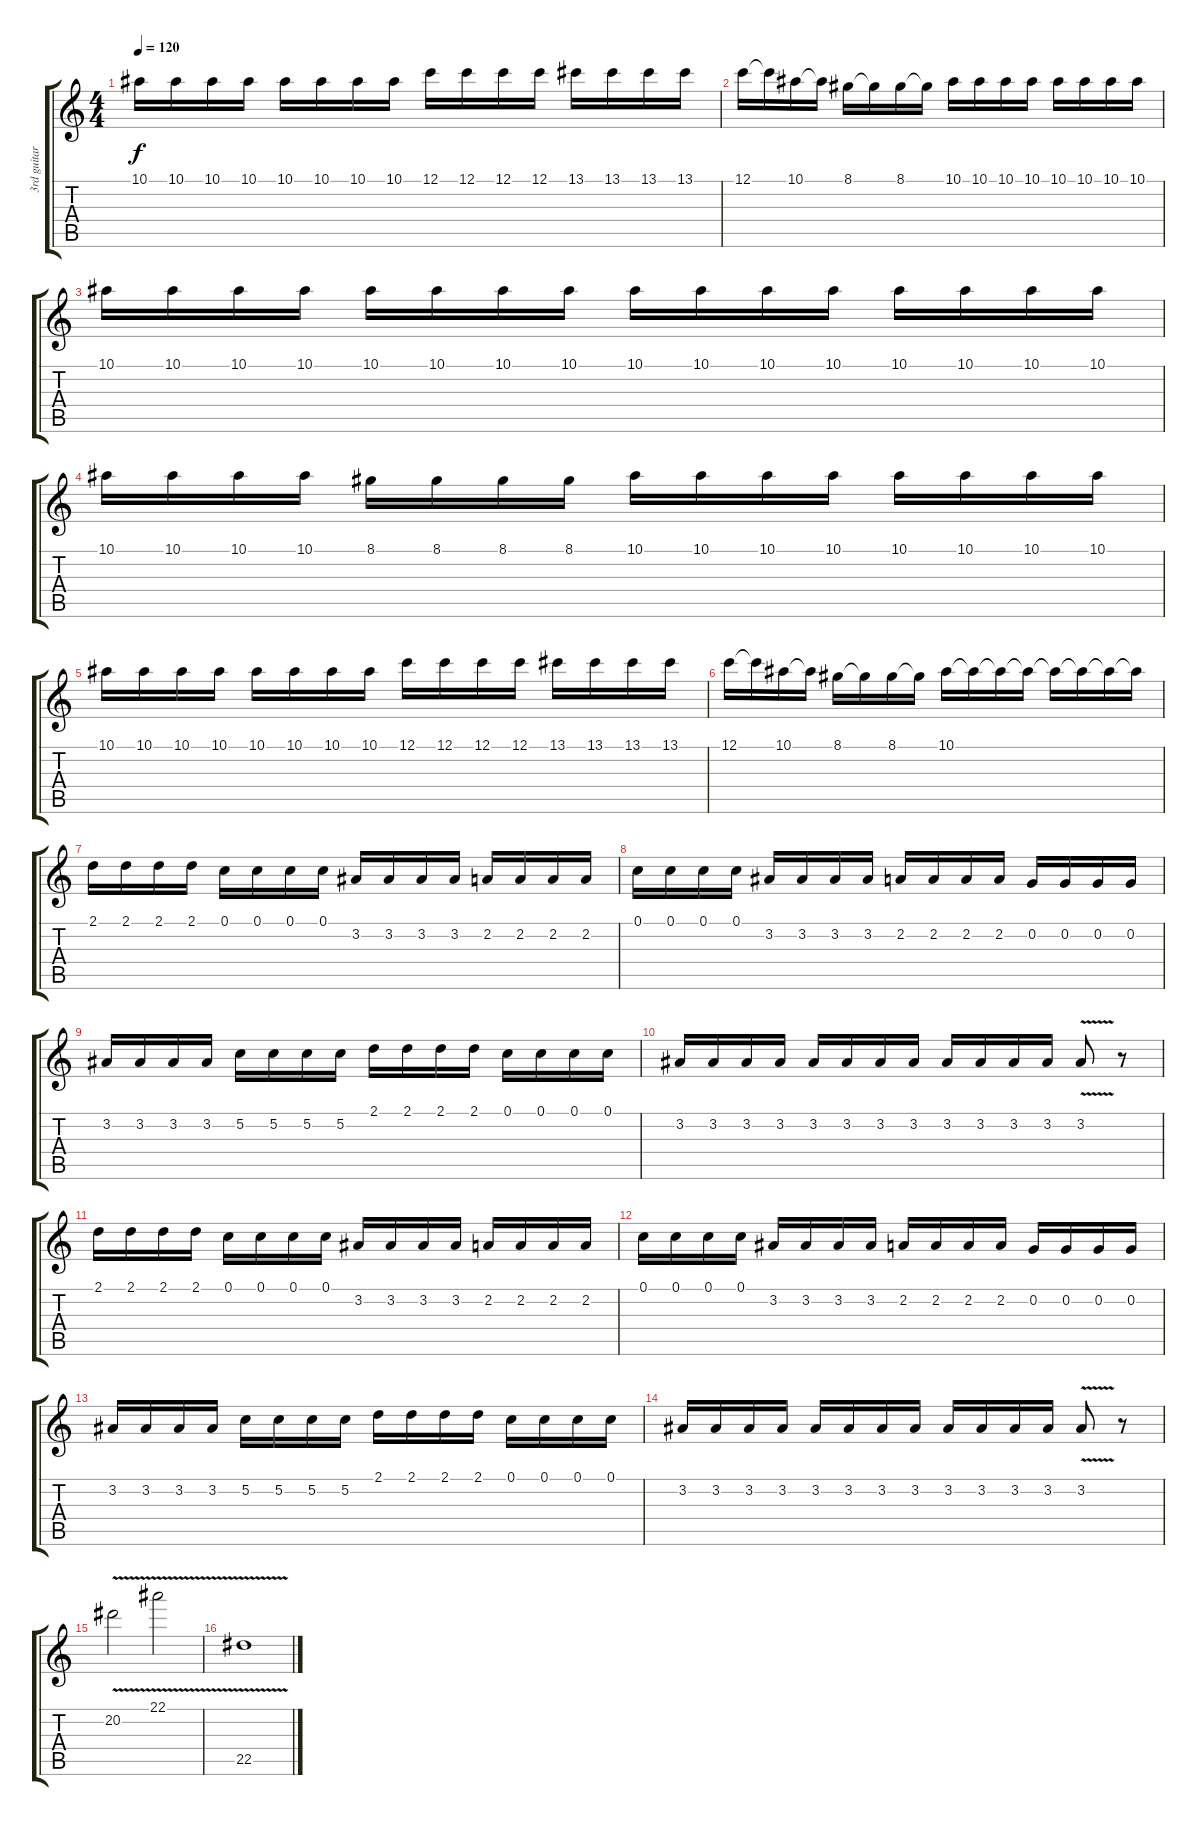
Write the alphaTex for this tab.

\track ("3rd guitar" "3rd guitar") {instrument distortionguitar}
\staff {score tabs}
\tuning (C4 G3 Eb3 Bb2 F2 C2) {hide}
\ts (4 4)
\tempo 120
\clef g2
\ks c
10.1.16{dy f} 10.1.16 10.1.16 10.1.16 10.1.16 10.1.16 10.1.16 10.1.16 12.1.16 12.1.16 12.1.16 12.1.16 13.1.16 13.1.16 13.1.16 13.1.16 |
12.1.16 12.1{t}.16 10.1.16 10.1{t}.16 8.1.16 8.1{t}.16 8.1.16 8.1{t}.16 10.1.16 10.1.16 10.1.16 10.1.16 10.1.16 10.1.16 10.1.16 10.1.16 |
10.1.16 10.1.16 10.1.16 10.1.16 10.1.16 10.1.16 10.1.16 10.1.16 10.1.16 10.1.16 10.1.16 10.1.16 10.1.16 10.1.16 10.1.16 10.1.16 |
10.1.16 10.1.16 10.1.16 10.1.16 8.1.16 8.1.16 8.1.16 8.1.16 10.1.16 10.1.16 10.1.16 10.1.16 10.1.16 10.1.16 10.1.16 10.1.16 |
10.1.16 10.1.16 10.1.16 10.1.16 10.1.16 10.1.16 10.1.16 10.1.16 12.1.16 12.1.16 12.1.16 12.1.16 13.1.16 13.1.16 13.1.16 13.1.16 |
12.1.16 12.1{t}.16 10.1.16 10.1{t}.16 8.1.16 8.1{t}.16 8.1.16 8.1{t}.16 10.1.16 10.1{t}.16 10.1{t}.16 10.1{t}.16 10.1{t}.16 10.1{t}.16 10.1{t}.16 10.1{t}.16 |
2.1.16 2.1.16 2.1.16 2.1.16 0.1.16 0.1.16 0.1.16 0.1.16 3.2.16 3.2.16 3.2.16 3.2.16 2.2.16 2.2.16 2.2.16 2.2.16 |
0.1.16 0.1.16 0.1.16 0.1.16 3.2.16 3.2.16 3.2.16 3.2.16 2.2.16 2.2.16 2.2.16 2.2.16 0.2.16 0.2.16 0.2.16 0.2.16 |
3.2.16 3.2.16 3.2.16 3.2.16 5.2.16 5.2.16 5.2.16 5.2.16 2.1.16 2.1.16 2.1.16 2.1.16 0.1.16 0.1.16 0.1.16 0.1.16 |
3.2.16 3.2.16 3.2.16 3.2.16 3.2.16 3.2.16 3.2.16 3.2.16 3.2.16 3.2.16 3.2.16 3.2.16 3.2{v}.8 r.8 |
2.1.16 2.1.16 2.1.16 2.1.16 0.1.16 0.1.16 0.1.16 0.1.16 3.2.16 3.2.16 3.2.16 3.2.16 2.2.16 2.2.16 2.2.16 2.2.16 |
0.1.16 0.1.16 0.1.16 0.1.16 3.2.16 3.2.16 3.2.16 3.2.16 2.2.16 2.2.16 2.2.16 2.2.16 0.2.16 0.2.16 0.2.16 0.2.16 |
3.2.16 3.2.16 3.2.16 3.2.16 5.2.16 5.2.16 5.2.16 5.2.16 2.1.16 2.1.16 2.1.16 2.1.16 0.1.16 0.1.16 0.1.16 0.1.16 |
3.2.16 3.2.16 3.2.16 3.2.16 3.2.16 3.2.16 3.2.16 3.2.16 3.2.16 3.2.16 3.2.16 3.2.16 3.2{v}.8 r.8 |
20.2{v}.2 22.1{v}.2 |
22.5{v}.1
